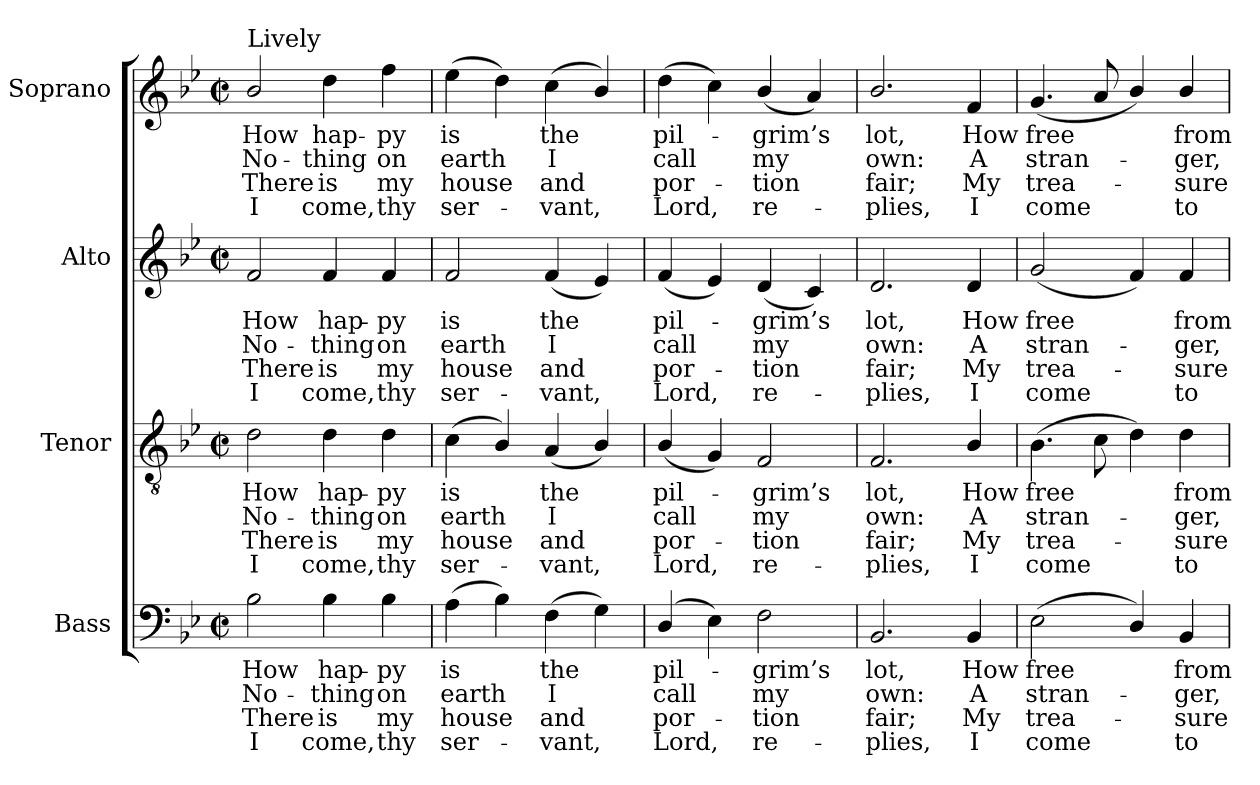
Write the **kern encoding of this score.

**kern	**text	**text	**text	**text	**kern	**text	**text	**text	**text	**kern	**text	**text	**text	**text	**kern	**text	**text	**text	**text
*part4	*part4	*part4	*part4	*part4	*part3	*part3	*part3	*part3	*part3	*part2	*part2	*part2	*part2	*part2	*part1	*part1	*part1	*part1	*part1
*staff4	*staff4	*staff4	*staff4	*staff4	*staff3	*staff3	*staff3	*staff3	*staff3	*staff2	*staff2	*staff2	*staff2	*staff2	*staff1	*staff1	*staff1	*staff1	*staff1
*I"Bass	*	*	*	*	*I"Tenor	*	*	*	*	*I"Alto	*	*	*	*	*I"Soprano	*	*	*	*
*I'B.	*	*	*	*	*I'T.	*	*	*	*	*I'A.	*	*	*	*	*I'S.	*	*	*	*
!!LO:PB:g=z
*clefF4	*	*	*	*	*clefGv2	*	*	*	*	*clefG2	*	*	*	*	*clefG2	*	*	*	*
*	*	*	*	*	*ITrd7c12	*	*	*	*	*	*	*	*	*	*	*	*	*	*
*k[b-e-]	*	*	*	*	*k[b-e-]	*	*	*	*	*k[b-e-]	*	*	*	*	*k[b-e-]	*	*	*	*
*B-:	*	*	*	*	*B-:	*	*	*	*	*B-:	*	*	*	*	*B-:	*	*	*	*
*M2/2	*	*	*	*	*M2/2	*	*	*	*	*M2/2	*	*	*	*	*M2/2	*	*	*	*
*met(c|)	*	*	*	*	*met(c|)	*	*	*	*	*met(c|)	*	*	*	*	*met(c|)	*	*	*	*
=1	=1	=1	=1	=1	=1	=1	=1	=1	=1	=1	=1	=1	=1	=1	=1	=1	=1	=1	=1
!	!LO:LY:b:color=#000000	!LO:LY:b:color=#000000	!LO:LY:b:color=#000000	!LO:LY:b:color=#000000	!	!	!	!	!	!	!	!	!	!	!	!	!	!	!
!	!	!	!	!	!	!LO:LY:b:color=#000000	!LO:LY:b:color=#000000	!LO:LY:b:color=#000000	!LO:LY:b:color=#000000	!	!	!	!	!	!	!	!	!	!
!	!	!	!	!	!	!	!	!	!	!	!LO:LY:b:color=#000000	!LO:LY:b:color=#000000	!LO:LY:b:color=#000000	!LO:LY:b:color=#000000	!	!	!	!	!
!	!	!	!	!	!	!	!	!	!	!	!	!	!	!	!LO:TX:a:t=Lively	!	!	!	!
!	!	!	!	!	!	!	!	!	!	!	!	!	!	!	!	!LO:LY:b:color=#000000	!LO:LY:b:color=#000000	!LO:LY:b:color=#000000	!LO:LY:b:color=#000000
2B-i\	How	No-	There	I	2Di\	How	No-	There	I	2fi/	How	No-	There	I	2b-i/	How	No-	There	I
!	!LO:LY:b:color=#000000	!LO:LY:b:color=#000000	!LO:LY:b:color=#000000	!LO:LY:b:color=#000000	!	!	!	!	!	!	!	!	!	!	!	!	!	!	!
!	!	!	!	!	!	!LO:LY:b:color=#000000	!LO:LY:b:color=#000000	!LO:LY:b:color=#000000	!LO:LY:b:color=#000000	!	!	!	!	!	!	!	!	!	!
!	!	!	!	!	!	!	!	!	!	!	!LO:LY:b:color=#000000	!LO:LY:b:color=#000000	!LO:LY:b:color=#000000	!LO:LY:b:color=#000000	!	!	!	!	!
!	!	!	!	!	!	!	!	!	!	!	!	!	!	!	!	!LO:LY:b:color=#000000	!LO:LY:b:color=#000000	!LO:LY:b:color=#000000	!LO:LY:b:color=#000000
4B-i\	hap-	-thing	is	come,	4Di\	hap-	-thing	is	come,	4fi/	hap-	-thing	is	come,	4ddi\	hap-	-thing	is	come,
!	!LO:LY:b:color=#000000	!LO:LY:b:color=#000000	!LO:LY:b:color=#000000	!LO:LY:b:color=#000000	!	!	!	!	!	!	!	!	!	!	!	!	!	!	!
!	!	!	!	!	!	!LO:LY:b:color=#000000	!LO:LY:b:color=#000000	!LO:LY:b:color=#000000	!LO:LY:b:color=#000000	!	!	!	!	!	!	!	!	!	!
!	!	!	!	!	!	!	!	!	!	!	!LO:LY:b:color=#000000	!LO:LY:b:color=#000000	!LO:LY:b:color=#000000	!LO:LY:b:color=#000000	!	!	!	!	!
!	!	!	!	!	!	!	!	!	!	!	!	!	!	!	!	!LO:LY:b:color=#000000	!LO:LY:b:color=#000000	!LO:LY:b:color=#000000	!LO:LY:b:color=#000000
4B-i\	-py	on	my	thy	4Di\	-py	on	my	thy	4fi/	-py	on	my	thy	4ffi\	-py	on	my	thy
=2	=2	=2	=2	=2	=2	=2	=2	=2	=2	=2	=2	=2	=2	=2	=2	=2	=2	=2	=2
!	!LO:LY:b:color=#000000	!LO:LY:b:color=#000000	!LO:LY:b:color=#000000	!LO:LY:b:color=#000000	!	!	!	!	!	!	!	!	!	!	!	!	!	!	!
!	!	!	!	!	!	!LO:LY:b:color=#000000	!LO:LY:b:color=#000000	!LO:LY:b:color=#000000	!LO:LY:b:color=#000000	!	!	!	!	!	!	!	!	!	!
!	!	!	!	!	!	!	!	!	!	!	!LO:LY:b:color=#000000	!LO:LY:b:color=#000000	!LO:LY:b:color=#000000	!LO:LY:b:color=#000000	!	!	!	!	!
!	!	!	!	!	!	!	!	!	!	!	!	!	!	!	!	!LO:LY:b:color=#000000	!LO:LY:b:color=#000000	!LO:LY:b:color=#000000	!LO:LY:b:color=#000000
(4Ai\	is	earth	house	ser-	(4Ci\	is	earth	house	ser-	2fi/	is	earth	house	ser-	(4ee-i\	is	earth	house	ser-
4B-i\)	.	.	.	.	4BB-i/)	.	.	.	.	.	.	.	.	.	4ddi\)	.	.	.	.
!	!LO:LY:b:color=#000000	!LO:LY:b:color=#000000	!LO:LY:b:color=#000000	!LO:LY:b:color=#000000	!	!	!	!	!	!	!	!	!	!	!	!	!	!	!
!	!	!	!	!	!	!LO:LY:b:color=#000000	!LO:LY:b:color=#000000	!LO:LY:b:color=#000000	!LO:LY:b:color=#000000	!	!	!	!	!	!	!	!	!	!
!	!	!	!	!	!	!	!	!	!	!	!LO:LY:b:color=#000000	!LO:LY:b:color=#000000	!LO:LY:b:color=#000000	!LO:LY:b:color=#000000	!	!	!	!	!
!	!	!	!	!	!	!	!	!	!	!	!	!	!	!	!	!LO:LY:b:color=#000000	!LO:LY:b:color=#000000	!LO:LY:b:color=#000000	!LO:LY:b:color=#000000
(4Fi\	the	I	-and	vant,	(4AAi/	the	I	-and	vant,	(4fi/	the	I	-and	vant,	(4cci\	the	I	-and	vant,
4Gi\)	.	.	.	.	4BB-i/)	.	.	.	.	4e-i/)	.	.	.	.	4b-i/)	.	.	.	.
=3	=3	=3	=3	=3	=3	=3	=3	=3	=3	=3	=3	=3	=3	=3	=3	=3	=3	=3	=3
!	!LO:LY:b:color=#000000	!LO:LY:b:color=#000000	!LO:LY:b:color=#000000	!LO:LY:b:color=#000000	!	!	!	!	!	!	!	!	!	!	!	!	!	!	!
!	!	!	!	!	!	!LO:LY:b:color=#000000	!LO:LY:b:color=#000000	!LO:LY:b:color=#000000	!LO:LY:b:color=#000000	!	!	!	!	!	!	!	!	!	!
!	!	!	!	!	!	!	!	!	!	!	!LO:LY:b:color=#000000	!LO:LY:b:color=#000000	!LO:LY:b:color=#000000	!LO:LY:b:color=#000000	!	!	!	!	!
!	!	!	!	!	!	!	!	!	!	!	!	!	!	!	!	!LO:LY:b:color=#000000	!LO:LY:b:color=#000000	!LO:LY:b:color=#000000	!LO:LY:b:color=#000000
(4Di/	pil-	call	por-	-Lord,	(4BB-i/	pil-	call	por-	-Lord,	(4fi/	pil-	call	por-	-Lord,	(4ddi\	pil-	call	por-	-Lord,
4E-i\)	.	.	.	.	4GGi/)	.	.	.	.	4e-i/)	.	.	.	.	4cci\)	.	.	.	.
!	!LO:LY:b:color=#000000	!LO:LY:b:color=#000000	!LO:LY:b:color=#000000	!LO:LY:b:color=#000000	!	!	!	!	!	!	!	!	!	!	!	!	!	!	!
!	!	!	!	!	!	!LO:LY:b:color=#000000	!LO:LY:b:color=#000000	!LO:LY:b:color=#000000	!LO:LY:b:color=#000000	!	!	!	!	!	!	!	!	!	!
!	!	!	!	!	!	!	!	!	!	!	!LO:LY:b:color=#000000	!LO:LY:b:color=#000000	!LO:LY:b:color=#000000	!LO:LY:b:color=#000000	!	!	!	!	!
!	!	!	!	!	!	!	!	!	!	!	!	!	!	!	!	!LO:LY:b:color=#000000	!LO:LY:b:color=#000000	!LO:LY:b:color=#000000	!LO:LY:b:color=#000000
2Fi\	-grim’s	my	tion	re-	2FFi/	-grim’s	my	tion	re-	(4di/	-grim’s	my	tion	re-	(4b-i/	-grim’s	my	tion	re-
.	.	.	.	.	.	.	.	.	.	4ci/)	.	.	.	.	4ai/)	.	.	.	.
=4	=4	=4	=4	=4	=4	=4	=4	=4	=4	=4	=4	=4	=4	=4	=4	=4	=4	=4	=4
!	!LO:LY:b:color=#000000	!LO:LY:b:color=#000000	!LO:LY:b:color=#000000	!LO:LY:b:color=#000000	!	!	!	!	!	!	!	!	!	!	!	!	!	!	!
!	!	!	!	!	!	!LO:LY:b:color=#000000	!LO:LY:b:color=#000000	!LO:LY:b:color=#000000	!LO:LY:b:color=#000000	!	!	!	!	!	!	!	!	!	!
!	!	!	!	!	!	!	!	!	!	!	!LO:LY:b:color=#000000	!LO:LY:b:color=#000000	!LO:LY:b:color=#000000	!LO:LY:b:color=#000000	!	!	!	!	!
!	!	!	!	!	!	!	!	!	!	!	!	!	!	!	!	!LO:LY:b:color=#000000	!LO:LY:b:color=#000000	!LO:LY:b:color=#000000	!LO:LY:b:color=#000000
2.BB-i/	lot,	own:	-fair;	plies,	2.FFi/	lot,	own:	-fair;	plies,	2.di/	lot,	own:	-fair;	plies,	2.b-i/	lot,	own:	-fair;	plies,
!	!LO:LY:b:color=#000000	!LO:LY:b:color=#000000	!LO:LY:b:color=#000000	!LO:LY:b:color=#000000	!	!	!	!	!	!	!	!	!	!	!	!	!	!	!
!	!	!	!	!	!	!LO:LY:b:color=#000000	!LO:LY:b:color=#000000	!LO:LY:b:color=#000000	!LO:LY:b:color=#000000	!	!	!	!	!	!	!	!	!	!
!	!	!	!	!	!	!	!	!	!	!	!LO:LY:b:color=#000000	!LO:LY:b:color=#000000	!LO:LY:b:color=#000000	!LO:LY:b:color=#000000	!	!	!	!	!
!	!	!	!	!	!	!	!	!	!	!	!	!	!	!	!	!LO:LY:b:color=#000000	!LO:LY:b:color=#000000	!LO:LY:b:color=#000000	!LO:LY:b:color=#000000
4BB-i/	How	A	My	I	4BB-i/	How	A	My	I	4di/	How	A	My	I	4fi/	How	A	My	I
=5	=5	=5	=5	=5	=5	=5	=5	=5	=5	=5	=5	=5	=5	=5	=5	=5	=5	=5	=5
!	!LO:LY:b:color=#000000	!LO:LY:b:color=#000000	!LO:LY:b:color=#000000	!LO:LY:b:color=#000000	!	!	!	!	!	!	!	!	!	!	!	!	!	!	!
!	!	!	!	!	!	!LO:LY:b:color=#000000	!LO:LY:b:color=#000000	!LO:LY:b:color=#000000	!LO:LY:b:color=#000000	!	!	!	!	!	!	!	!	!	!
!	!	!	!	!	!	!	!	!	!	!	!LO:LY:b:color=#000000	!LO:LY:b:color=#000000	!LO:LY:b:color=#000000	!LO:LY:b:color=#000000	!	!	!	!	!
!	!	!	!	!	!	!	!	!	!	!	!	!	!	!	!	!LO:LY:b:color=#000000	!LO:LY:b:color=#000000	!LO:LY:b:color=#000000	!LO:LY:b:color=#000000
(2E-i\	free	stran-	trea-	-come	(4.BB-i\	free	stran-	trea-	-come	(2gi/	free	stran-	trea-	-come	(4.gi/	free	stran-	trea-	-come
.	.	.	.	.	8Ci\	.	.	.	.	.	.	.	.	.	8ai/	.	.	.	.
4Di/)	.	.	.	.	4Di\)	.	.	.	.	4fi/)	.	.	.	.	4b-i/)	.	.	.	.
!	!LO:LY:b:color=#000000	!LO:LY:b:color=#000000	!LO:LY:b:color=#000000	!LO:LY:b:color=#000000	!	!	!	!	!	!	!	!	!	!	!	!	!	!	!
!	!	!	!	!	!	!LO:LY:b:color=#000000	!LO:LY:b:color=#000000	!LO:LY:b:color=#000000	!LO:LY:b:color=#000000	!	!	!	!	!	!	!	!	!	!
!	!	!	!	!	!	!	!	!	!	!	!LO:LY:b:color=#000000	!LO:LY:b:color=#000000	!LO:LY:b:color=#000000	!LO:LY:b:color=#000000	!	!	!	!	!
!	!	!	!	!	!	!	!	!	!	!	!	!	!	!	!	!LO:LY:b:color=#000000	!LO:LY:b:color=#000000	!LO:LY:b:color=#000000	!LO:LY:b:color=#000000
4BB-i/	from	-ger,	sure	to	4Di\	from	-ger,	sure	to	4fi/	from	-ger,	sure	to	4b-i/	from	-ger,	sure	to
=	=	=	=	=	=	=	=	=	=	=	=	=	=	=	=	=	=	=	=
*-	*-	*-	*-	*-	*-	*-	*-	*-	*-	*-	*-	*-	*-	*-	*-	*-	*-	*-	*-
